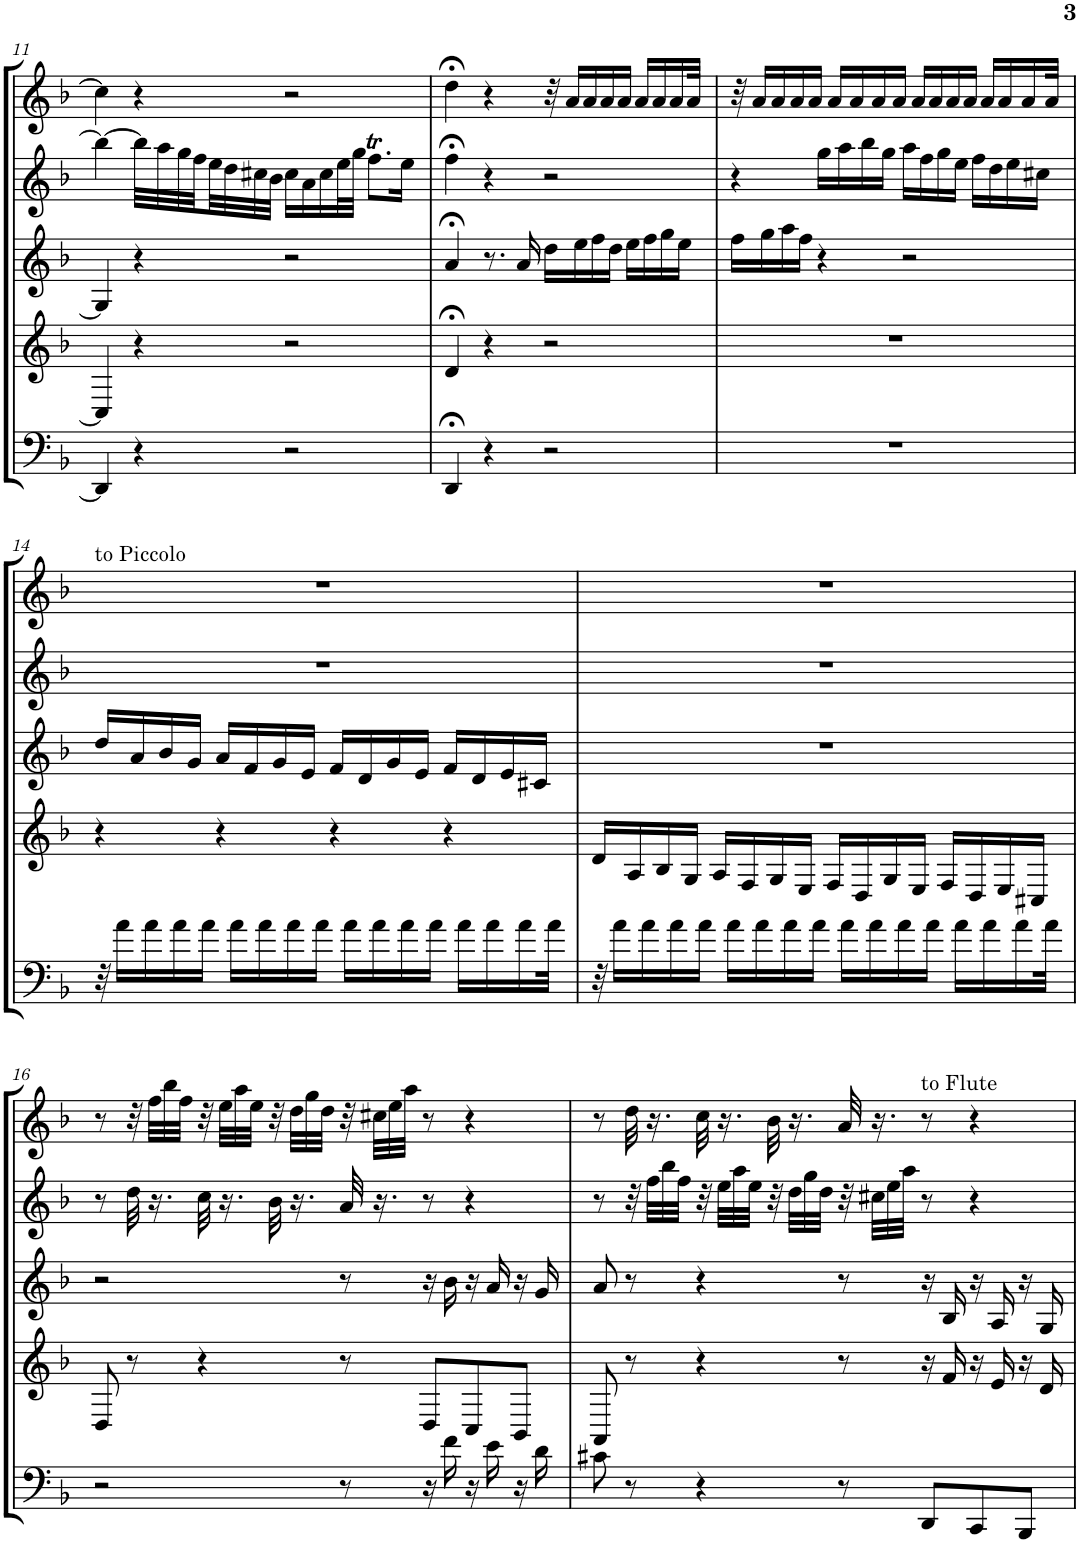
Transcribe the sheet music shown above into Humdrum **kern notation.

**kern	**kern	**kern	**kern	**kern
*part5	*part4	*part3	*part2	*part1
*staff5	*staff4	*staff3	*staff2	*staff1
*I"Bassoon	*I"Horn in F	*I"Bb Clarinet	*I"Oboe	*I"Flute / Piccolo
*I'Bsn	*I'Hn	*I'Cl	*I'Ob	*I'Fl
!!LO:PB:g=z
*clefF4	*clefG2	*clefG2	*clefG2	*clefG2
*	*ITrd4c7	*ITrd1c2	*	*
*k[b-]	*k[b-]	*k[b-]	*k[b-]	*k[b-]
*M4/4	*M4/4	*M4/4	*M4/4	*M4/4
*met(c)	*met(c)	*met(c)	*met(c)	*met(c)
=11	=11	=11	=11	=11
4DD/]	4C#/]	4G/]	4bb-\_	4cc#\]
4r	4r	4r	32bb-\LLL]	4r
.	.	.	32aa\	.
.	.	.	32gg\	.
.	.	.	32ff\	.
.	.	.	32ee\	.
.	.	.	32dd\	.
.	.	.	32cc#X\	.
.	.	.	32b-\JJJ	.
2r	2r	2r	16cc#\LL	2r
.	.	.	16a\	.
.	.	.	16cc#\	.
.	.	.	32ee\L	.
.	.	.	32gg\JJJ	.
.	.	.	8.ffT\L	.
.	.	.	16ee\Jk	.
=12	=12	=12	=12	=12
4DD;</	4d;</	4a;</	4ff;<\	4dd;<\
4r	4r	8.r	4r	4r
.	.	16a/	.	.
2r	2r	16dd\LL	2r	32r
.	.	.	.	16a/LL
.	.	16ee\	.	.
.	.	.	.	16a/
.	.	16ff\	.	.
.	.	.	.	16a/
.	.	16dd\JJ	.	.
.	.	.	.	16a/JJ
.	.	16ee\LL	.	.
.	.	.	.	16a/LL
.	.	16ff\	.	.
.	.	.	.	16a/
.	.	16gg\	.	.
.	.	.	.	16a/
.	.	16ee\JJ	.	.
.	.	.	.	32a/JJk
=13	=13	=13	=13	=13
1r	1r	16ff\LL	4r	32r
.	.	.	.	16a/LL
.	.	16gg\	.	.
.	.	.	.	16a/
.	.	16aa\	.	.
.	.	.	.	16a/
.	.	16ff\JJ	.	.
.	.	.	.	16a/JJ
.	.	4r	16gg\LL	.
.	.	.	.	16a/LL
.	.	.	16aa\	.
.	.	.	.	16a/
.	.	.	16bb-\	.
.	.	.	.	16a/
.	.	.	16gg\JJ	.
.	.	.	.	16a/JJ
.	.	2r	16aa\LL	.
.	.	.	.	16a/LL
.	.	.	16ff\	.
.	.	.	.	16a/
.	.	.	16gg\	.
.	.	.	.	16a/
.	.	.	16ee\JJ	.
.	.	.	.	16a/JJ
.	.	.	16ff\LL	.
.	.	.	.	16a/LL
.	.	.	16dd\	.
.	.	.	.	16a/
.	.	.	16ee\	.
.	.	.	.	16a/
.	.	.	16cc#X\JJ	.
.	.	.	.	32a/JJk
!!LO:LB:g=z
=14	=14	=14	=14	=14
!	!	!	!	!LO:TX:a:t=to Piccolo
32r	4r	16dd/LL	1r	1r
16a\LL	.	.	.	.
.	.	16a/	.	.
16a\	.	.	.	.
.	.	16b-/	.	.
16a\	.	.	.	.
.	.	16g/JJ	.	.
16a\JJ	.	.	.	.
.	4r	16a/LL	.	.
16a\LL	.	.	.	.
.	.	16f/	.	.
16a\	.	.	.	.
.	.	16g/	.	.
16a\	.	.	.	.
.	.	16e/JJ	.	.
16a\JJ	.	.	.	.
.	4r	16f/LL	.	.
16a\LL	.	.	.	.
.	.	16d/	.	.
16a\	.	.	.	.
.	.	16g/	.	.
16a\	.	.	.	.
.	.	16e/JJ	.	.
16a\JJ	.	.	.	.
.	4r	16f/LL	.	.
16a\LL	.	.	.	.
.	.	16d/	.	.
16a\	.	.	.	.
.	.	16e/	.	.
16a\	.	.	.	.
.	.	16c#X/JJ	.	.
32a\JJk	.	.	.	.
=15	=15	=15	=15	=15
32r	16d/LL	1r	1r	1r
16a\LL	.	.	.	.
.	16A/	.	.	.
16a\	.	.	.	.
.	16B-/	.	.	.
16a\	.	.	.	.
.	16G/JJ	.	.	.
16a\JJ	.	.	.	.
.	16A/LL	.	.	.
16a\LL	.	.	.	.
.	16F/	.	.	.
16a\	.	.	.	.
.	16G/	.	.	.
16a\	.	.	.	.
.	16E/JJ	.	.	.
16a\JJ	.	.	.	.
.	16F/LL	.	.	.
16a\LL	.	.	.	.
.	16D/	.	.	.
16a\	.	.	.	.
.	16G/	.	.	.
16a\	.	.	.	.
.	16E/JJ	.	.	.
16a\JJ	.	.	.	.
.	16F/LL	.	.	.
16a\LL	.	.	.	.
.	16D/	.	.	.
16a\	.	.	.	.
.	16E/	.	.	.
16a\	.	.	.	.
.	16C#X/JJ	.	.	.
32a\JJk	.	.	.	.
!!LO:LB:g=z
=16	=16	=16	=16	=16
2r	8D/	2r	8r	8r
.	8r	.	32dd\	32r
.	.	.	16.r	32ff\LLL
.	.	.	.	32bb-\
.	.	.	.	32ff\JJJ
.	4r	.	32cc\	32r
.	.	.	16.r	32ee\LLL
.	.	.	.	32aa\
.	.	.	.	32ee\JJJ
.	.	.	32b-\	32r
.	.	.	16.r	32dd\LLL
.	.	.	.	32gg\
.	.	.	.	32dd\JJJ
8r	8r	8r	32a/	32r
.	.	.	16.r	32cc#X\LLL
.	.	.	.	32ee\
.	.	.	.	32aa\JJJ
16r	8D/L	16r	8r	8r
16f\	.	16b-\	.	.
16r	8C/	16r	4r	4r
16e\	.	16a/	.	.
16r	8BB-/J	16r	.	.
16d\	.	16g/	.	.
=17	=17	=17	=17	=17
8c#X\	8AA/	8a/	8r	8r
8r	8r	8r	32r	32dd\
.	.	.	32ff\LLL	16.r
.	.	.	32bb-\	.
.	.	.	32ff\JJJ	.
4r	4r	4r	32r	32cc\
.	.	.	32ee\LLL	16.r
.	.	.	32aa\	.
.	.	.	32ee\JJJ	.
.	.	.	32r	32b-\
.	.	.	32dd\LLL	16.r
.	.	.	32gg\	.
.	.	.	32dd\JJJ	.
8r	8r	8r	32r	32a/
.	.	.	32cc#X\LLL	16.r
.	.	.	32ee\	.
.	.	.	32aa\JJJ	.
!	!	!	!	!LO:TX:a:t=to Flute
8DD/L	16r	16r	8r	8r
.	16f/	16B-/	.	.
8CC/	16r	16r	4r	4r
.	16e/	16A/	.	.
8BBB-/J	16r	16r	.	.
.	16d/	16G/	.	.
=	=	=	=	=
*-	*-	*-	*-	*-
